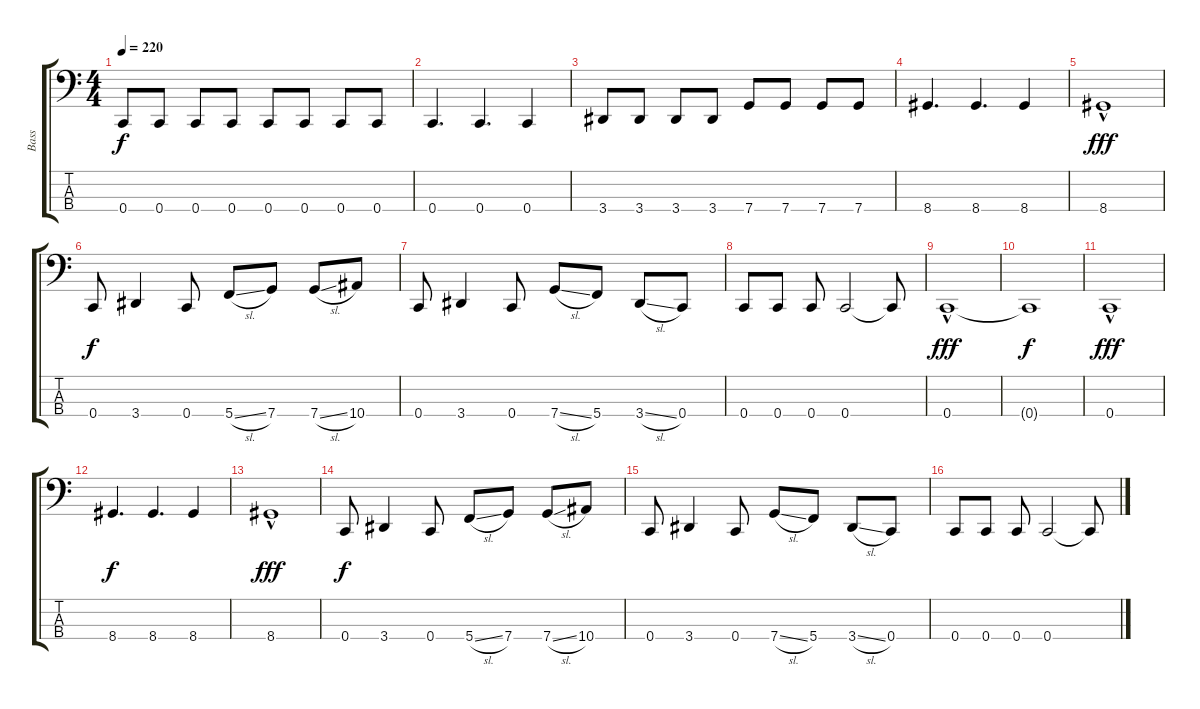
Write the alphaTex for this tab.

\track ("Bass" "Bass") {instrument electricbasspick}
\staff {score tabs}
\tuning (F2 C2 G1 C1) {hide}
\ts (4 4)
\tempo 220
\clef f4
\ks c
0.4.8{dy f} 0.4.8 0.4.8 0.4.8 0.4.8 0.4.8 0.4.8 0.4.8 |
0.4.4{d} 0.4.4{d} 0.4.4 |
3.4.8 3.4.8 3.4.8 3.4.8 7.4.8 7.4.8 7.4.8 7.4.8 |
8.4.4{d} 8.4.4{d} 8.4.4 |
8.4{hac}.1{dy fff} |
0.4.8{dy f} 3.4.4 0.4.8 5.4{sl}.8 7.4.8 7.4{sl}.8 10.4.8 |
0.4.8 3.4.4 0.4.8 7.4{sl}.8 5.4.8 3.4{sl}.8 0.4.8 |
0.4.8 0.4.8 0.4.8 0.4.2 0.4{t}.8 |
0.4{hac}.1{dy fff} |
0.4{t}.1{dy f} |
0.4{hac}.1{dy fff} |
8.4.4{d dy f} 8.4.4{d} 8.4.4 |
8.4{hac}.1{dy fff} |
0.4.8{dy f} 3.4.4 0.4.8 5.4{sl}.8 7.4.8 7.4{sl}.8 10.4.8 |
0.4.8 3.4.4 0.4.8 7.4{sl}.8 5.4.8 3.4{sl}.8 0.4.8 |
0.4.8 0.4.8 0.4.8 0.4.2 0.4{t}.8
